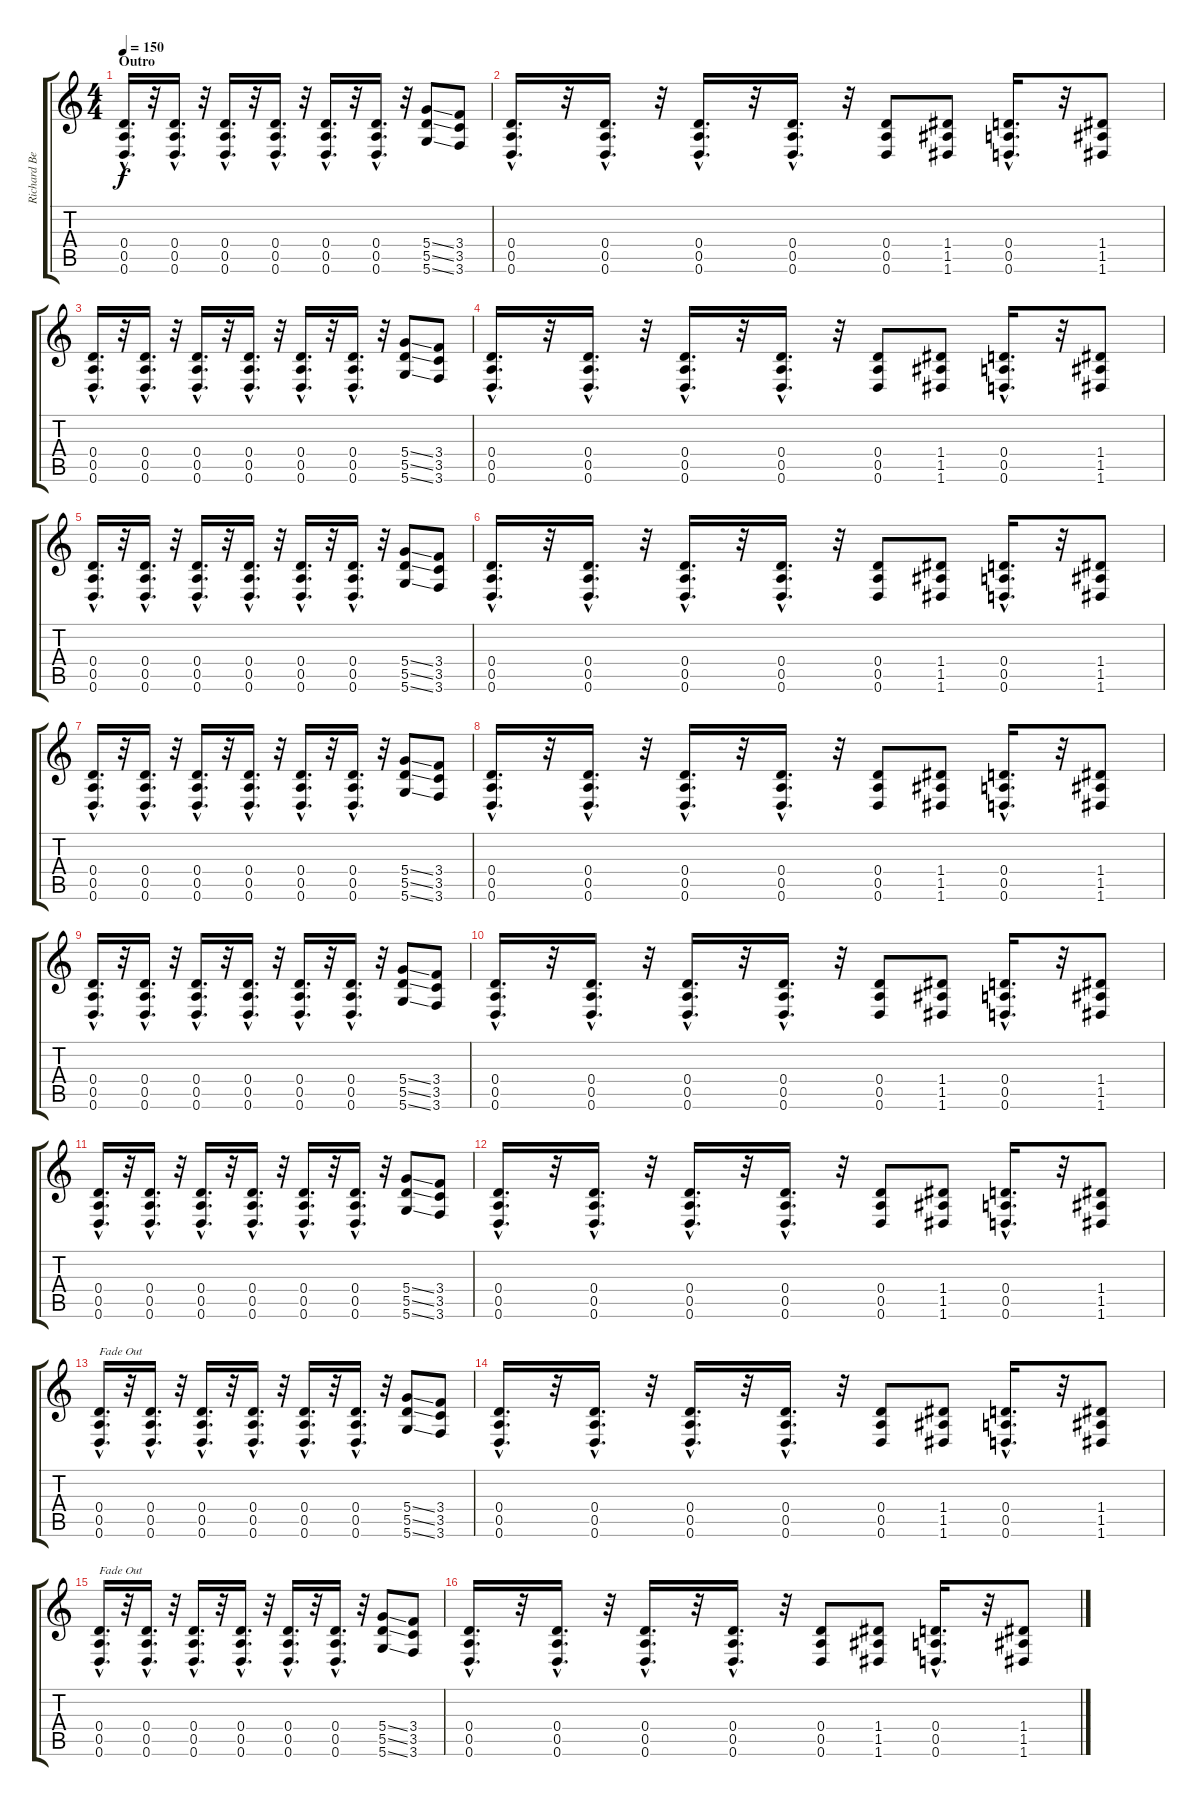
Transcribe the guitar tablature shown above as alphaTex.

\track ("Richard Bernstein" "Richard Be") {instrument distortionguitar}
\staff {score tabs}
\tuning (E4 B3 G3 D3 A2 D2) {hide}
\ts (4 4)
\section ("" "Outro")
\tempo 150
\clef g2
\ks c
(0.4{hac} 0.5{hac} 0.6{hac}).16{d dy f} r.32 (0.4{hac} 0.5{hac} 0.6{hac}).16{d} r.32 (0.4{hac} 0.5{hac} 0.6{hac}).16{d} r.32 (0.4{hac} 0.5{hac} 0.6{hac}).16{d} r.32 (0.4{hac} 0.5{hac} 0.6{hac}).16{d} r.32 (0.4{hac} 0.5{hac} 0.6{hac}).16{d} r.32 (5.4{ss} 5.5{ss} 5.6{ss}).8 (3.4 3.5 3.6).8 |
(0.4{hac} 0.5{hac} 0.6{hac}).16{d} r.32 (0.4{hac} 0.5{hac} 0.6{hac}).16{d} r.32 (0.4{hac} 0.5{hac} 0.6{hac}).16{d} r.32 (0.4{hac} 0.5{hac} 0.6{hac}).16{d} r.32 (0.4 0.5 0.6).8 (1.4 1.5 1.6).8 (0.4{hac} 0.5{hac} 0.6{hac}).16{d} r.32 (1.4 1.5 1.6).8 |
(0.4{hac} 0.5{hac} 0.6{hac}).16{d} r.32 (0.4{hac} 0.5{hac} 0.6{hac}).16{d} r.32 (0.4{hac} 0.5{hac} 0.6{hac}).16{d} r.32 (0.4{hac} 0.5{hac} 0.6{hac}).16{d} r.32 (0.4{hac} 0.5{hac} 0.6{hac}).16{d} r.32 (0.4{hac} 0.5{hac} 0.6{hac}).16{d} r.32 (5.4{ss} 5.5{ss} 5.6{ss}).8 (3.4 3.5 3.6).8 |
(0.4{hac} 0.5{hac} 0.6{hac}).16{d} r.32 (0.4{hac} 0.5{hac} 0.6{hac}).16{d} r.32 (0.4{hac} 0.5{hac} 0.6{hac}).16{d} r.32 (0.4{hac} 0.5{hac} 0.6{hac}).16{d} r.32 (0.4 0.5 0.6).8 (1.4 1.5 1.6).8 (0.4{hac} 0.5{hac} 0.6{hac}).16{d} r.32 (1.4 1.5 1.6).8 |
(0.4{hac} 0.5{hac} 0.6{hac}).16{d} r.32 (0.4{hac} 0.5{hac} 0.6{hac}).16{d} r.32 (0.4{hac} 0.5{hac} 0.6{hac}).16{d} r.32 (0.4{hac} 0.5{hac} 0.6{hac}).16{d} r.32 (0.4{hac} 0.5{hac} 0.6{hac}).16{d} r.32 (0.4{hac} 0.5{hac} 0.6{hac}).16{d} r.32 (5.4{ss} 5.5{ss} 5.6{ss}).8 (3.4 3.5 3.6).8 |
(0.4{hac} 0.5{hac} 0.6{hac}).16{d} r.32 (0.4{hac} 0.5{hac} 0.6{hac}).16{d} r.32 (0.4{hac} 0.5{hac} 0.6{hac}).16{d} r.32 (0.4{hac} 0.5{hac} 0.6{hac}).16{d} r.32 (0.4 0.5 0.6).8 (1.4 1.5 1.6).8 (0.4{hac} 0.5{hac} 0.6{hac}).16{d} r.32 (1.4 1.5 1.6).8 |
(0.4{hac} 0.5{hac} 0.6{hac}).16{d} r.32 (0.4{hac} 0.5{hac} 0.6{hac}).16{d} r.32 (0.4{hac} 0.5{hac} 0.6{hac}).16{d} r.32 (0.4{hac} 0.5{hac} 0.6{hac}).16{d} r.32 (0.4{hac} 0.5{hac} 0.6{hac}).16{d} r.32 (0.4{hac} 0.5{hac} 0.6{hac}).16{d} r.32 (5.4{ss} 5.5{ss} 5.6{ss}).8 (3.4 3.5 3.6).8 |
(0.4{hac} 0.5{hac} 0.6{hac}).16{d} r.32 (0.4{hac} 0.5{hac} 0.6{hac}).16{d} r.32 (0.4{hac} 0.5{hac} 0.6{hac}).16{d} r.32 (0.4{hac} 0.5{hac} 0.6{hac}).16{d} r.32 (0.4 0.5 0.6).8 (1.4 1.5 1.6).8 (0.4{hac} 0.5{hac} 0.6{hac}).16{d} r.32 (1.4 1.5 1.6).8 |
(0.4{hac} 0.5{hac} 0.6{hac}).16{d} r.32 (0.4{hac} 0.5{hac} 0.6{hac}).16{d} r.32 (0.4{hac} 0.5{hac} 0.6{hac}).16{d} r.32 (0.4{hac} 0.5{hac} 0.6{hac}).16{d} r.32 (0.4{hac} 0.5{hac} 0.6{hac}).16{d} r.32 (0.4{hac} 0.5{hac} 0.6{hac}).16{d} r.32 (5.4{ss} 5.5{ss} 5.6{ss}).8 (3.4 3.5 3.6).8 |
(0.4{hac} 0.5{hac} 0.6{hac}).16{d} r.32 (0.4{hac} 0.5{hac} 0.6{hac}).16{d} r.32 (0.4{hac} 0.5{hac} 0.6{hac}).16{d} r.32 (0.4{hac} 0.5{hac} 0.6{hac}).16{d} r.32 (0.4 0.5 0.6).8 (1.4 1.5 1.6).8 (0.4{hac} 0.5{hac} 0.6{hac}).16{d} r.32 (1.4 1.5 1.6).8 |
(0.4{hac} 0.5{hac} 0.6{hac}).16{d} r.32 (0.4{hac} 0.5{hac} 0.6{hac}).16{d} r.32 (0.4{hac} 0.5{hac} 0.6{hac}).16{d} r.32 (0.4{hac} 0.5{hac} 0.6{hac}).16{d} r.32 (0.4{hac} 0.5{hac} 0.6{hac}).16{d} r.32 (0.4{hac} 0.5{hac} 0.6{hac}).16{d} r.32 (5.4{ss} 5.5{ss} 5.6{ss}).8 (3.4 3.5 3.6).8 |
(0.4{hac} 0.5{hac} 0.6{hac}).16{d} r.32 (0.4{hac} 0.5{hac} 0.6{hac}).16{d} r.32 (0.4{hac} 0.5{hac} 0.6{hac}).16{d} r.32 (0.4{hac} 0.5{hac} 0.6{hac}).16{d} r.32 (0.4 0.5 0.6).8 (1.4 1.5 1.6).8 (0.4{hac} 0.5{hac} 0.6{hac}).16{d} r.32 (1.4 1.5 1.6).8 |
(0.4{hac} 0.5{hac} 0.6{hac}).16{d txt "Fade Out" volume 0} r.32 (0.4{hac} 0.5{hac} 0.6{hac}).16{d} r.32 (0.4{hac} 0.5{hac} 0.6{hac}).16{d} r.32 (0.4{hac} 0.5{hac} 0.6{hac}).16{d} r.32 (0.4{hac} 0.5{hac} 0.6{hac}).16{d} r.32 (0.4{hac} 0.5{hac} 0.6{hac}).16{d} r.32 (5.4{ss} 5.5{ss} 5.6{ss}).8 (3.4 3.5 3.6).8 |
(0.4{hac} 0.5{hac} 0.6{hac}).16{d} r.32 (0.4{hac} 0.5{hac} 0.6{hac}).16{d} r.32 (0.4{hac} 0.5{hac} 0.6{hac}).16{d} r.32 (0.4{hac} 0.5{hac} 0.6{hac}).16{d} r.32 (0.4 0.5 0.6).8 (1.4 1.5 1.6).8 (0.4{hac} 0.5{hac} 0.6{hac}).16{d} r.32 (1.4 1.5 1.6).8 |
(0.4{hac} 0.5{hac} 0.6{hac}).16{d txt "Fade Out"} r.32 (0.4{hac} 0.5{hac} 0.6{hac}).16{d} r.32 (0.4{hac} 0.5{hac} 0.6{hac}).16{d} r.32 (0.4{hac} 0.5{hac} 0.6{hac}).16{d} r.32 (0.4{hac} 0.5{hac} 0.6{hac}).16{d} r.32 (0.4{hac} 0.5{hac} 0.6{hac}).16{d} r.32 (5.4{ss} 5.5{ss} 5.6{ss}).8 (3.4 3.5 3.6).8 |
(0.4{hac} 0.5{hac} 0.6{hac}).16{d} r.32 (0.4{hac} 0.5{hac} 0.6{hac}).16{d} r.32 (0.4{hac} 0.5{hac} 0.6{hac}).16{d} r.32 (0.4{hac} 0.5{hac} 0.6{hac}).16{d} r.32 (0.4 0.5 0.6).8 (1.4 1.5 1.6).8 (0.4{hac} 0.5{hac} 0.6{hac}).16{d} r.32 (1.4 1.5 1.6).8
